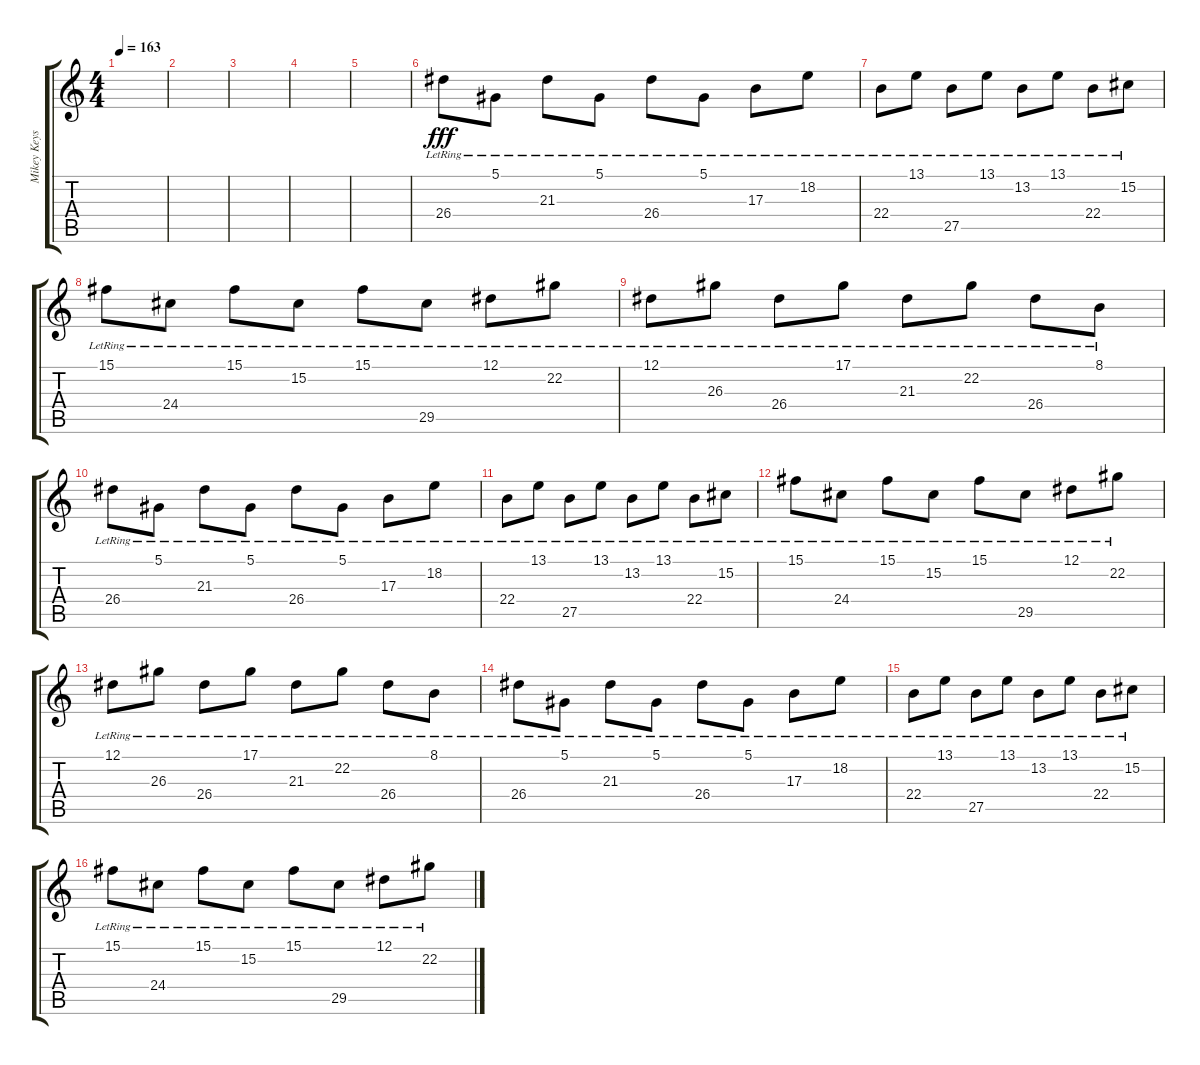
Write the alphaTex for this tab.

\track ("Mikey Keys" "Mikey Keys") {instrument acousticgrandpiano}
\staff {score tabs}
\tuning (Eb4 Bb3 Gb3 Db3 Ab2 Db2) {hide}
\ts (4 4)
\tempo 163
\clef g2
\ks c
|
|
|
|
|
26.4{lr}.8{dy fff} 5.1{lr}.8 21.3{lr}.8 5.1{lr}.8 26.4{lr}.8 5.1{lr}.8 17.3{lr}.8 18.2{lr}.8 |
22.4{lr}.8 13.1{lr}.8 27.5{lr}.8 13.1{lr}.8 13.2{lr}.8 13.1{lr}.8 22.4{lr}.8 15.2{lr}.8 |
15.1{lr}.8 24.4{lr}.8 15.1{lr}.8 15.2{lr}.8 15.1{lr}.8 29.5{lr}.8 12.1{lr}.8 22.2{lr}.8 |
12.1{lr}.8 26.3{lr}.8 26.4{lr}.8 17.1{lr}.8 21.3{lr}.8 22.2{lr}.8 26.4{lr}.8 8.1{lr}.8 |
26.4{lr}.8 5.1{lr}.8 21.3{lr}.8 5.1{lr}.8 26.4{lr}.8 5.1{lr}.8 17.3{lr}.8 18.2{lr}.8 |
22.4{lr}.8 13.1{lr}.8 27.5{lr}.8 13.1{lr}.8 13.2{lr}.8 13.1{lr}.8 22.4{lr}.8 15.2{lr}.8 |
15.1{lr}.8 24.4{lr}.8 15.1{lr}.8 15.2{lr}.8 15.1{lr}.8 29.5{lr}.8 12.1{lr}.8 22.2{lr}.8 |
12.1{lr}.8 26.3{lr}.8 26.4{lr}.8 17.1{lr}.8 21.3{lr}.8 22.2{lr}.8 26.4{lr}.8 8.1{lr}.8 |
26.4{lr}.8 5.1{lr}.8 21.3{lr}.8 5.1{lr}.8 26.4{lr}.8 5.1{lr}.8 17.3{lr}.8 18.2{lr}.8 |
22.4{lr}.8 13.1{lr}.8 27.5{lr}.8 13.1{lr}.8 13.2{lr}.8 13.1{lr}.8 22.4{lr}.8 15.2{lr}.8 |
15.1{lr}.8 24.4{lr}.8 15.1{lr}.8 15.2{lr}.8 15.1{lr}.8 29.5{lr}.8 12.1{lr}.8 22.2{lr}.8
